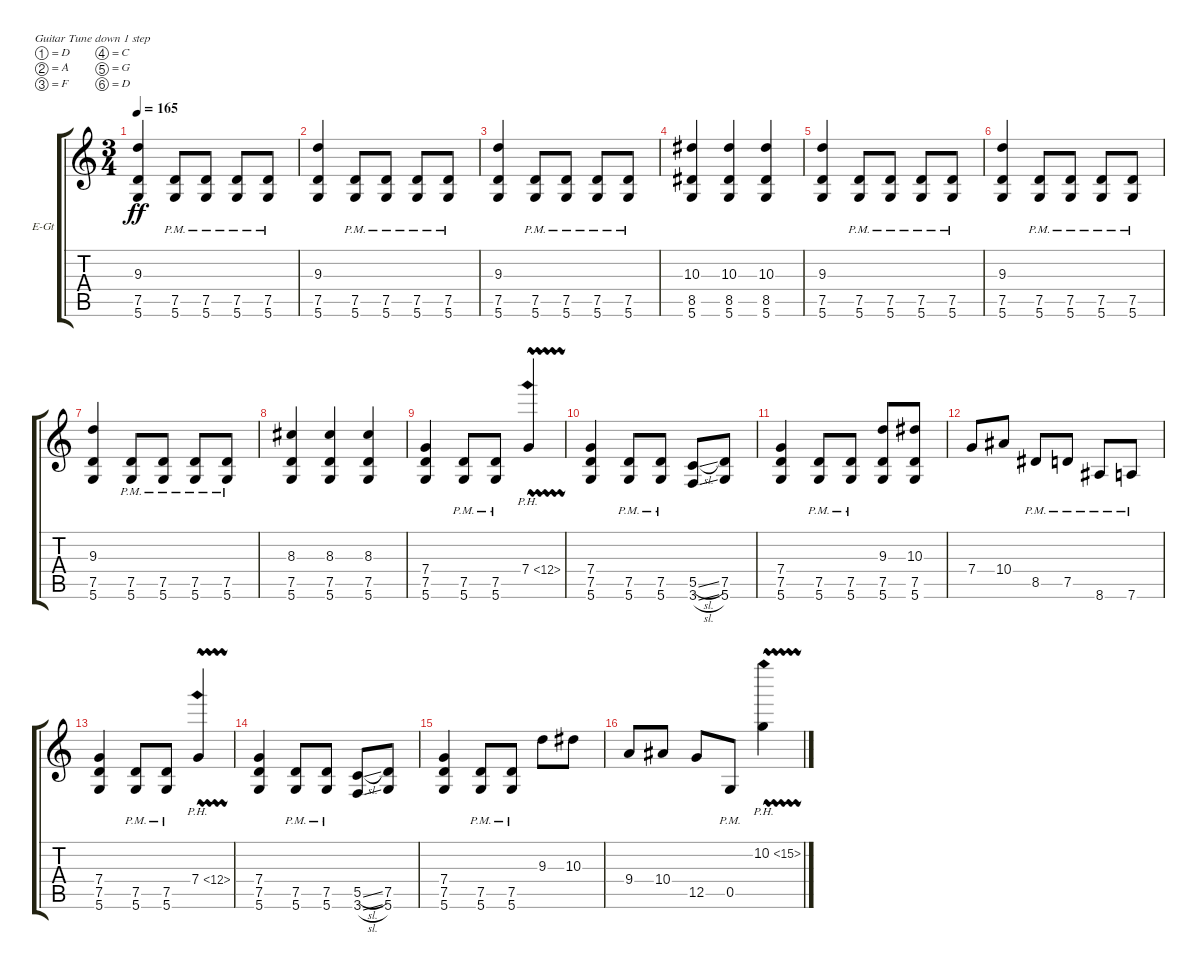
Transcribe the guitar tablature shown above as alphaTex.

\bracketExtendMode groupsimilarinstruments
\firstSystemTrackNameOrientation horizontal
\otherSystemsTrackNameOrientation horizontal
\track ("Electric Guitar 1" "E-Gt") {instrument distortionguitar}
\staff {score tabs}
\tuning (D4 A3 F3 C3 G2 D2)
\ts (3 4)
\tempo 165
\clef g2
\ks c
(5.6 7.5 9.3).4{dy ff instrument distortionguitar} (5.6{pm} 7.5{pm}).8 (5.6{pm} 7.5{pm}).8 (5.6{pm} 7.5{pm}).8 (5.6{pm} 7.5{pm}).8 |
(5.6 7.5 9.3).4 (5.6{pm} 7.5{pm}).8 (5.6{pm} 7.5{pm}).8 (5.6{pm} 7.5{pm}).8 (5.6{pm} 7.5{pm}).8 |
(5.6 7.5 9.3).4 (5.6{pm} 7.5{pm}).8 (5.6{pm} 7.5{pm}).8 (5.6{pm} 7.5{pm}).8 (5.6{pm} 7.5{pm}).8 |
(5.6 8.5 10.3).4 (5.6 8.5 10.3).4 (5.6 8.5 10.3).4 |
(5.6 7.5 9.3).4 (5.6{pm} 7.5{pm}).8 (5.6{pm} 7.5{pm}).8 (5.6{pm} 7.5{pm}).8 (5.6{pm} 7.5{pm}).8 |
(5.6 7.5 9.3).4 (5.6{pm} 7.5{pm}).8 (5.6{pm} 7.5{pm}).8 (5.6{pm} 7.5{pm}).8 (5.6{pm} 7.5{pm}).8 |
(5.6 7.5 9.3).4 (5.6{pm} 7.5{pm}).8 (5.6{pm} 7.5{pm}).8 (5.6{pm} 7.5{pm}).8 (5.6{pm} 7.5{pm}).8 |
(5.6 7.5 8.3).4 (5.6 7.5 8.3).4 (5.6 7.5 8.3).4 |
(5.6 7.5 7.4).4 (5.6{pm} 7.5{pm}).8 (5.6{pm} 7.5{pm}).8 7.4{ph 5 vw}.4 |
(5.6 7.5 7.4).4 (5.6{pm} 7.5{pm}).8 (5.6{pm} 7.5{pm}).8 (3.6{sl} 5.5{sl}).8 (5.6 7.5).8 |
(5.6 7.5 7.4).4 (5.6{pm} 7.5{pm}).8 (5.6{pm} 7.5{pm}).8 (9.3 5.6 7.5).8 (10.3 5.6 7.5).8 |
7.4.8 10.4.8 8.5{pm}.8 7.5{pm}.8 8.6{pm}.8 7.6{pm}.8 |
(5.6 7.5 7.4).4 (5.6{pm} 7.5{pm}).8 (5.6{pm} 7.5{pm}).8 7.4{ph 5 vw}.4 |
(5.6 7.5 7.4).4 (5.6{pm} 7.5{pm}).8 (5.6{pm} 7.5{pm}).8 (3.6{sl} 5.5{sl}).8 (5.6 7.5).8 |
(5.6 7.5 7.4).4 (5.6{pm} 7.5{pm}).8 (5.6{pm} 7.5{pm}).8 9.3.8 10.3.8 |
9.4.8 10.4.8 12.5.8 0.5{pm}.8 10.2{ph 5 vw}.4
